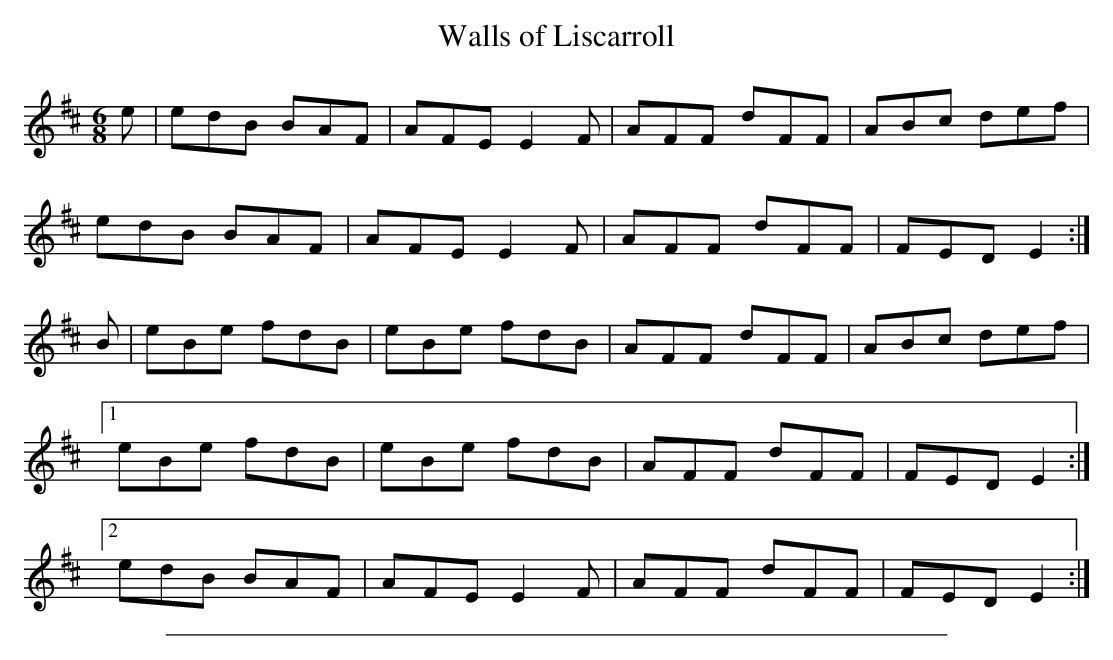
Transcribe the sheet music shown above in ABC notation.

X:1
T: Walls of Liscarroll
M:6/8
L:1/8
K:E Dorian
e | edB BAF | AFE E2F | AFF dFF | ABc def |
edB BAF | AFE E2F | AFF dFF | FED E2 :|
B | eBe fdB | eBe fdB | AFF dFF | ABc def |
[1 eBe fdB | eBe fdB | AFF dFF | FED E2 :|
[2 edB BAF | AFE E2F | AFF dFF | FED E2 :|
